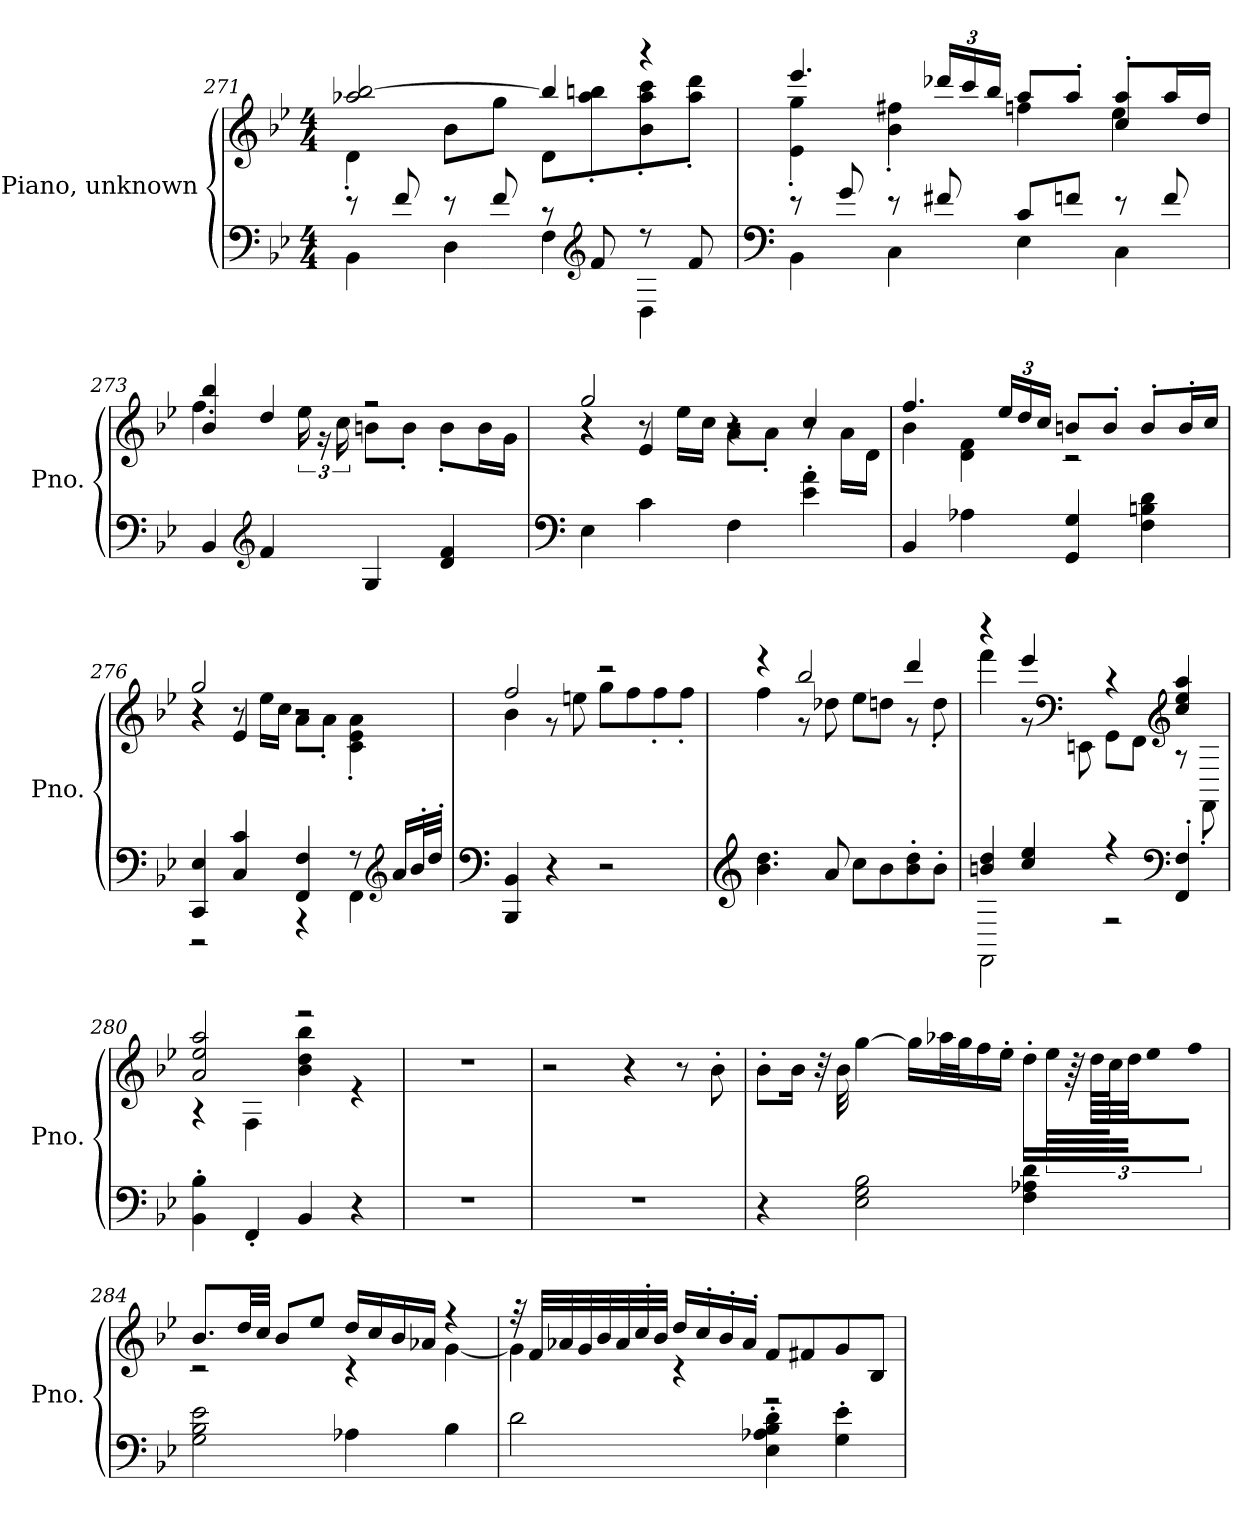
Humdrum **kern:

**kern	**kern
*part1	*part1
*staff2	*staff1
*I"Piano, unknown	*
*I'Pno.	*
*clefF4	*clefG2
*k[b-e-]	*k[b-e-]
*M4/4	*M4/4
=271	=271
*^	*^
8r	4BB-\	2aa-X/ [2bb-/	4d'\
8f/	.	.	.
8r	4D\	.	8b-\L
8f/	.	.	8gg\J
8r	4F\	4bb-/]	8d\L
*clefG2	*	*	*
8f/	.	.	8aa-\' 8bbn\'
8r	4D\	4r	8b-\' 8aa-\' 8ccc\'
8f/	.	.	8aa-\' 8ddd\'J
!!LO:PB:g=z	!!
=272	=272	=272	=272
*clefF4	*	*	*
8r	4BB-\	4.eee-/	4e-\' 4gg\'
8g/	.	.	.
8r	4C\	.	4b-\' 4ff#X\'
*	*	*Xbrackettup	*
8f#X/	.	24ddd-X/LL	.
.	.	24ccc/	.
.	.	24bb-/JJ	.
8c/L	4E-\	8aa/L	4ffn\
8fn/J	.	8aa'/J	.
8r	4C\	8cc/' 8aa/'L	4ee-\
8f/	.	16aa/L	.
.	.	16dd/JJ	.
*v	*v	*	*
=273	=273	=273
4BB-/	4b-/ 4bb-/	4.ff\
*clefG2	*	*
4f/	4dd/	.
*	*	*brackettup
.	.	24ee-\
.	.	24r
.	.	24cc\
4G/	2r	8bn\L
.	.	8b'\J
4d/ 4f/	.	8b'\L
.	.	16b\L
.	.	16g\JJ
*	*v	*v
=274	=274
*clefF4	*
*	*^
*	*	*^
4E-\	2gg/	4r	4r
4c\	.	8r	4e-/
.	.	16ee-\LL	.
.	.	16cc\JJ	.
4F\	2r	8a\L	4r
.	.	8a'\J	.
4e-\' 4a\'	.	8r	4cc/
.	.	16a\LL	.
.	.	16d\JJ	.
*	*	*v	*v
!!LO:LB:g=z
=275	=275	=275
4BB-/	4.ff/	4b-\
4A-X\	.	4d\ 4f\
*	*Xbrackettup	*
.	24ee-/LL	.
.	24dd/	.
.	24cc/JJ	.
4GG/ 4G/	8bn/L	2r
.	8b'/J	.
4F\ 4Bn\ 4d\	8b'/L	.
.	16b'/L	.
.	16cc/JJ	.
=276	=276	=276
*^	*	*^
4CC/ 4E-/	2r	2gg/	4r	4r
4C/ 4c/	.	.	8r	4e-/
.	.	.	16ee-\LL	.
.	.	.	16cc\JJ	.
4FF/ 4F/	4r	2r	8a\L	2r
.	.	.	8a'\J	.
8r	4FF\	.	4c\' 4e-\' 4a\'	.
*clefG2	*	*	*	*
16a/LL	.	.	.	.
32b-'/L	.	.	.	.
32dd'/JJJ	.	.	.	.
*v	*v	*	*	*
*	*v	*v	*v
=277	=277
*clefF4	*
*	*^
4BBB-/ 4BB-/	2ff/	4b-\
4r	.	8r
.	.	8een\
2r	2r	8gg\L
.	.	8ff\
.	.	8ff'\
.	.	8ff'\J
=278	=278	=278
*clefG2	*	*
4.b-\ 4.dd\	4r	4ff\
.	2bb-/	8r
8a/	.	8dd-X\
8cc\L	.	8ee-\L
8b-\	.	8ddn\J
8b-\' 8dd\'	4ddd/	8r
8b-'\J	.	8dd'\
!!LO:LB:g=z	!!
=279	=279	=279
*^	*	*
4bn/ 4dd/	2FF\	4r	4fff\
4cc/ 4ee-/	.	4eee-/	8r
*	*	*clefF4	*
.	.	.	8EEn\
4r	2r	4r	8GG\L
.	.	.	8FF\J
*clefF4	*	*clefG2	*
4FF/' 4F/'	.	4cc/ 4ee-/ 4aa/	8r
.	.	.	8FF'\
*v	*v	*	*
=280	=280	=280
4BB-\' 4B-\'	2a/ 2ee-/ 2aa/	4r
4FF'/	.	4F\
4BB-/	2r	4b-\ 4dd\ 4bb-\
4r	.	4r
*	*v	*v
=281	=281
1r	1r
=282	=282
1r	2r
.	4r
.	8r
.	8b-'\
=283	=283
4r	8b-'\L
.	16b-\Jk
.	32r
.	32b-\
2E-\ 2G\ 2B-\	[4gg\
.	16gg\LL]
.	32aa-X\L
.	32gg\J
.	16ff\
.	16ee-'\JJ
4F\ 4A-X\ 4d\	16dd'\LL
*	*brackettup
.	96ee-\JJkk
.	96r
.	96dd\LLLL
*	*Xbrackettup
.	96cc\J
.	48dd\J
.	16ee-\
.	16ff\JJ
!!LO:LB:g=z
=284	=284
*	*^
2G\ 2B-\ 2e-\	8.b-/L	2r
.	32dd/LL	.
.	32cc/JJJ	.
.	8b-/L	.
.	8ee-/J	.
4A-X\	16dd/LL	4r
.	16cc/	.
.	16b-/	.
.	16a-X/JJ	.
4B-\	4r	[4g\
=285	=285	=285
2d\	32r	4g\]
.	32f/LLL	.
.	32a-X/	.
.	32g/	.
.	32b-/	.
.	32a-/	.
.	32cc'/	.
.	32b-/JJJ	.
.	16dd/LL	4r
.	16cc'/	.
.	16b-'/	.
.	16a-'/JJ	.
4E-\' 4A-X\' 4B-\' 4d\'	8f/L	2r
.	8f#X/	.
4G\' 4e-\'	8g/	.
.	8B-/J	.
*	*v	*v
=	=
*-	*-
